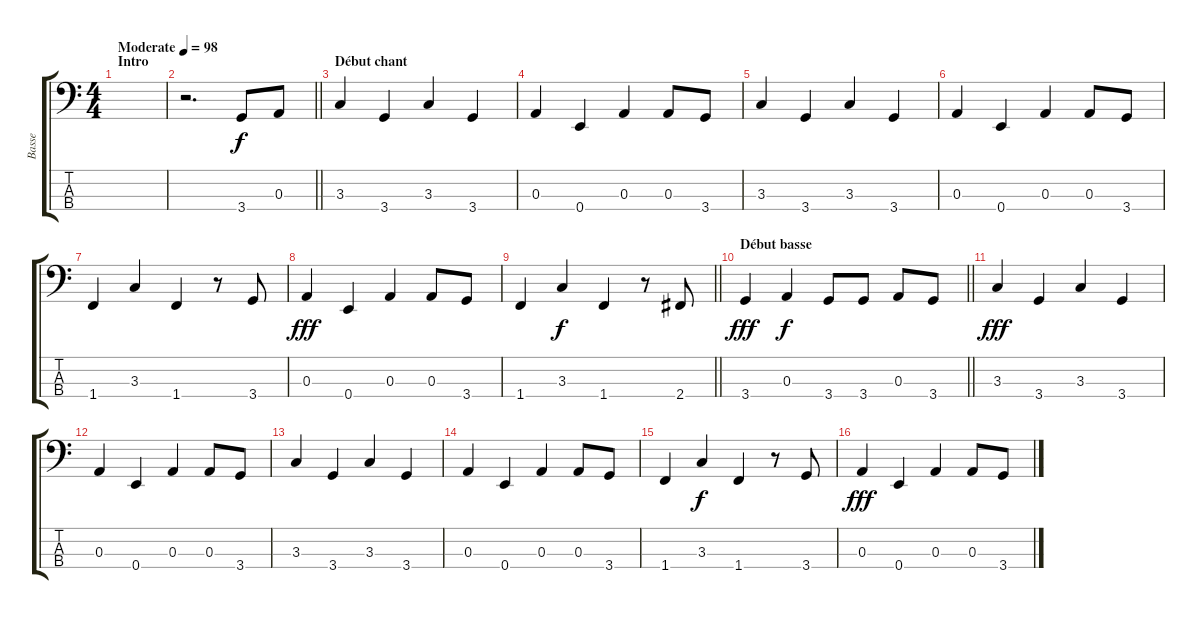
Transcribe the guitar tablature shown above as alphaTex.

\track ("Basse" "Basse") {instrument electricbassfinger}
\staff {score tabs}
\tuning (G2 D2 A1 E1) {hide}
\ts (4 4)
\section ("" "Intro")
\tempo (98 "Moderate")
\clef f4
\ks c
|
\barLineRight lightlight
r.2{d} 3.4.8 0.3.8 |
\section ("" "Début chant")
3.3.4 3.4.4 3.3.4 3.4.4 |
0.3.4 0.4.4 0.3.4 0.3.8 3.4.8 |
3.3.4 3.4.4 3.3.4 3.4.4 |
0.3.4 0.4.4 0.3.4 0.3.8 3.4.8 |
1.4.4 3.3.4{dy f} 1.4.4 r.8 3.4.8 |
0.3.4{dy fff} 0.4.4 0.3.4 0.3.8 3.4.8 |
\barLineRight lightlight
1.4.4 3.3.4{dy f} 1.4.4 r.8 2.4.8 |
\section ("" "Début basse")
\barLineRight lightlight
3.4.4{dy fff} 0.3.4{dy f} 3.4.8 3.4.8 0.3.8 3.4.8 |
3.3.4{dy fff} 3.4.4 3.3.4 3.4.4 |
0.3.4 0.4.4 0.3.4 0.3.8 3.4.8 |
3.3.4 3.4.4 3.3.4 3.4.4 |
0.3.4 0.4.4 0.3.4 0.3.8 3.4.8 |
1.4.4 3.3.4{dy f} 1.4.4 r.8 3.4.8 |
0.3.4{dy fff} 0.4.4 0.3.4 0.3.8 3.4.8
